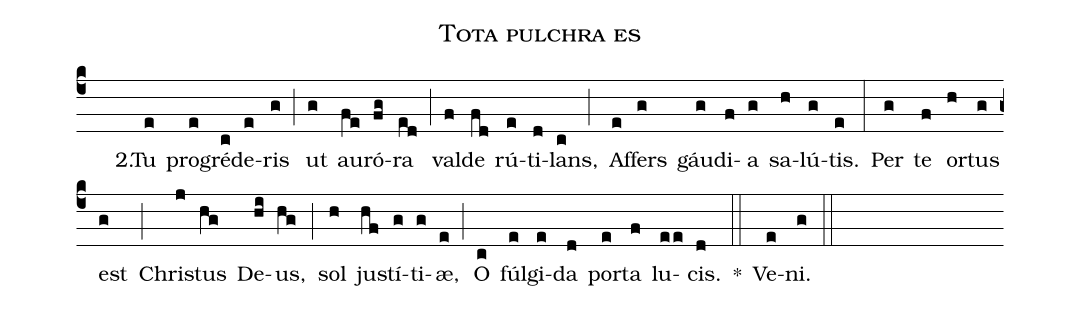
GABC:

name:Tota pulchra es;
mode:5.;
%%
(c4) () 2.() Tu(e) pro(e)gré(c)de(e)ris(g) (;) ut(g) au(fe)ró(fg)ra(ed) (;) val(f)de(fd) rú(e)ti(d)lans,(c) (;) Af(e)fers(g) gáu(g)di(f)a(g) sa(h)lú(g)tis.(e) (:) Per(g) te(f) or(h)tus(g) est(g) (;) Chri(j)stus(hg) De(hi)us,(hg) (;) sol(h) ju(hf)stí(g)ti(g)æ,(e) (;) O(c) fúl(e)gi(e)da(d) por(e)ta(f) lu(ee)cis.(d) *(::) Ve(e)ni.(g) (::)
